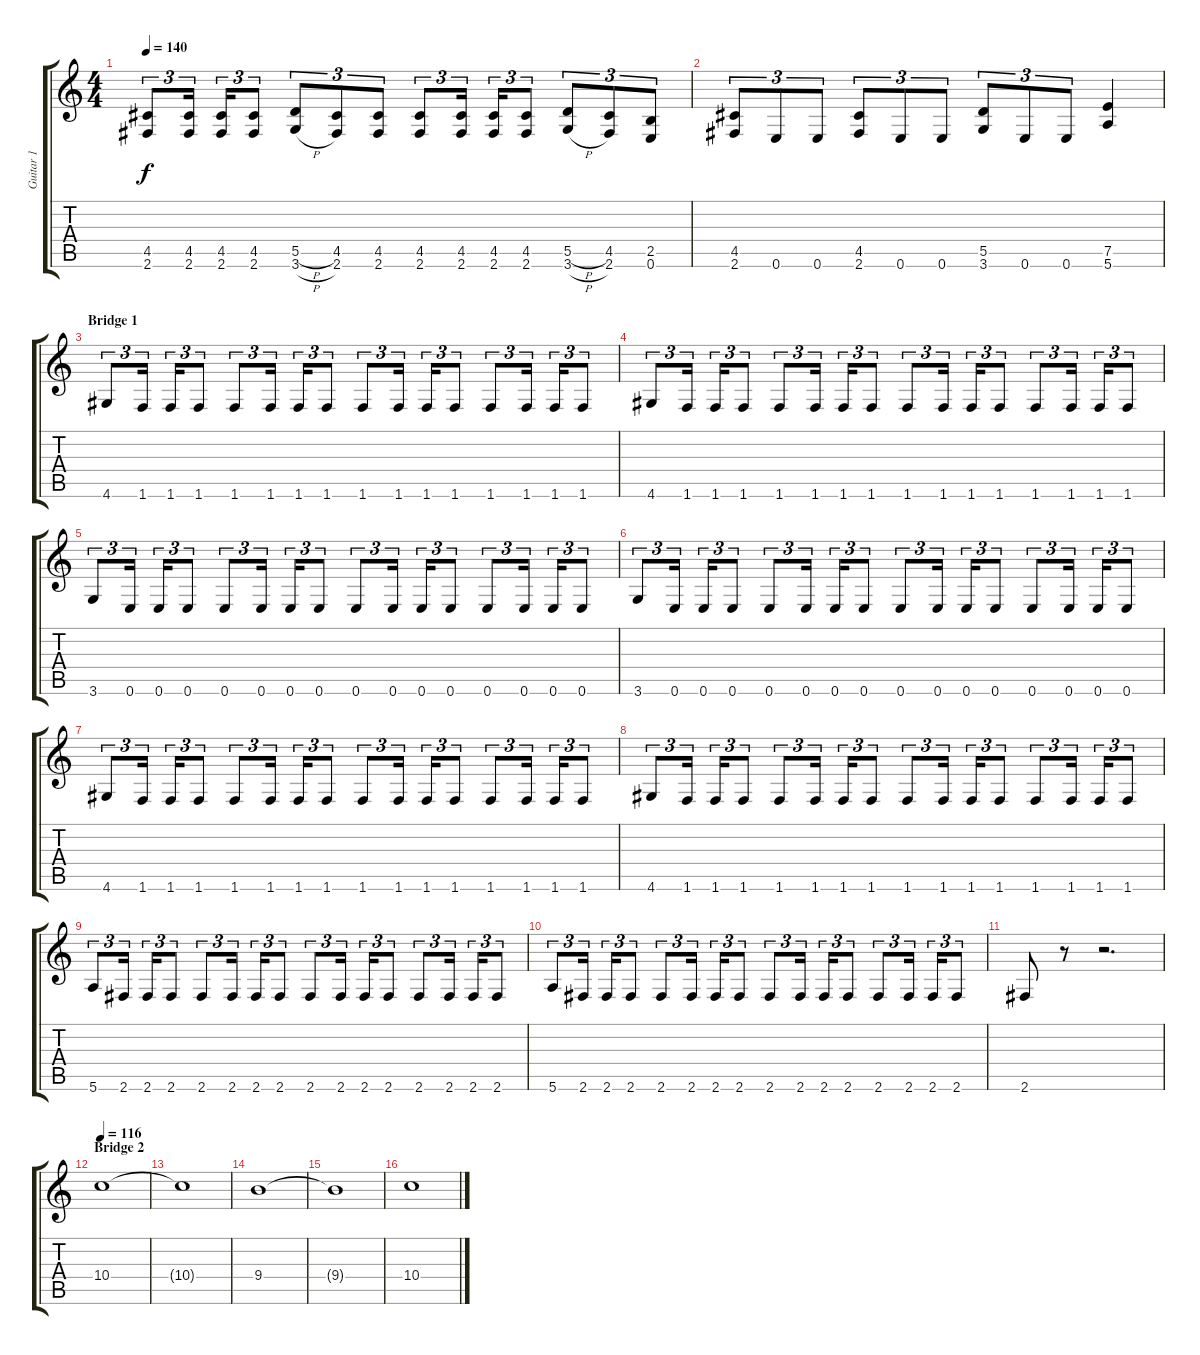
\track ("Guitar 1" "Guitar 1") {instrument distortionguitar}
\staff {score tabs}
\tuning (E4 B3 G3 D3 A2 E2) {hide}
\ts (4 4)
\tempo 140
\clef g2
\ks c
(4.5 2.6).8{tu (3 2) dy f} (4.5 2.6).16{tu (3 2)} (4.5 2.6).16{tu (3 2)} (4.5 2.6).8{tu (3 2)} (5.5{h} 3.6{h}).8{tu (3 2)} (4.5 2.6).8{tu (3 2)} (4.5 2.6).8{tu (3 2)} (4.5 2.6).8{tu (3 2)} (4.5 2.6).16{tu (3 2)} (4.5 2.6).16{tu (3 2)} (4.5 2.6).8{tu (3 2)} (5.5{h} 3.6{h}).8{tu (3 2)} (4.5 2.6).8{tu (3 2)} (2.5 0.6).8{tu (3 2)} |
(4.5 2.6).8{tu (3 2)} 0.6.8{tu (3 2)} 0.6.8{tu (3 2)} (4.5 2.6).8{tu (3 2)} 0.6.8{tu (3 2)} 0.6.8{tu (3 2)} (5.5 3.6).8{tu (3 2)} 0.6.8{tu (3 2)} 0.6.8{tu (3 2)} (7.5 5.6).4 |
\section ("" "Bridge 1")
4.6.8{tu (3 2)} 1.6.16{tu (3 2)} 1.6.16{tu (3 2)} 1.6.8{tu (3 2)} 1.6.8{tu (3 2)} 1.6.16{tu (3 2)} 1.6.16{tu (3 2)} 1.6.8{tu (3 2)} 1.6.8{tu (3 2)} 1.6.16{tu (3 2)} 1.6.16{tu (3 2)} 1.6.8{tu (3 2)} 1.6.8{tu (3 2)} 1.6.16{tu (3 2)} 1.6.16{tu (3 2)} 1.6.8{tu (3 2)} |
4.6.8{tu (3 2)} 1.6.16{tu (3 2)} 1.6.16{tu (3 2)} 1.6.8{tu (3 2)} 1.6.8{tu (3 2)} 1.6.16{tu (3 2)} 1.6.16{tu (3 2)} 1.6.8{tu (3 2)} 1.6.8{tu (3 2)} 1.6.16{tu (3 2)} 1.6.16{tu (3 2)} 1.6.8{tu (3 2)} 1.6.8{tu (3 2)} 1.6.16{tu (3 2)} 1.6.16{tu (3 2)} 1.6.8{tu (3 2)} |
3.6.8{tu (3 2)} 0.6.16{tu (3 2)} 0.6.16{tu (3 2)} 0.6.8{tu (3 2)} 0.6.8{tu (3 2)} 0.6.16{tu (3 2)} 0.6.16{tu (3 2)} 0.6.8{tu (3 2)} 0.6.8{tu (3 2)} 0.6.16{tu (3 2)} 0.6.16{tu (3 2)} 0.6.8{tu (3 2)} 0.6.8{tu (3 2)} 0.6.16{tu (3 2)} 0.6.16{tu (3 2)} 0.6.8{tu (3 2)} |
3.6.8{tu (3 2)} 0.6.16{tu (3 2)} 0.6.16{tu (3 2)} 0.6.8{tu (3 2)} 0.6.8{tu (3 2)} 0.6.16{tu (3 2)} 0.6.16{tu (3 2)} 0.6.8{tu (3 2)} 0.6.8{tu (3 2)} 0.6.16{tu (3 2)} 0.6.16{tu (3 2)} 0.6.8{tu (3 2)} 0.6.8{tu (3 2)} 0.6.16{tu (3 2)} 0.6.16{tu (3 2)} 0.6.8{tu (3 2)} |
4.6.8{tu (3 2)} 1.6.16{tu (3 2)} 1.6.16{tu (3 2)} 1.6.8{tu (3 2)} 1.6.8{tu (3 2)} 1.6.16{tu (3 2)} 1.6.16{tu (3 2)} 1.6.8{tu (3 2)} 1.6.8{tu (3 2)} 1.6.16{tu (3 2)} 1.6.16{tu (3 2)} 1.6.8{tu (3 2)} 1.6.8{tu (3 2)} 1.6.16{tu (3 2)} 1.6.16{tu (3 2)} 1.6.8{tu (3 2)} |
4.6.8{tu (3 2)} 1.6.16{tu (3 2)} 1.6.16{tu (3 2)} 1.6.8{tu (3 2)} 1.6.8{tu (3 2)} 1.6.16{tu (3 2)} 1.6.16{tu (3 2)} 1.6.8{tu (3 2)} 1.6.8{tu (3 2)} 1.6.16{tu (3 2)} 1.6.16{tu (3 2)} 1.6.8{tu (3 2)} 1.6.8{tu (3 2)} 1.6.16{tu (3 2)} 1.6.16{tu (3 2)} 1.6.8{tu (3 2)} |
5.6.8{tu (3 2)} 2.6.16{tu (3 2)} 2.6.16{tu (3 2)} 2.6.8{tu (3 2)} 2.6.8{tu (3 2)} 2.6.16{tu (3 2)} 2.6.16{tu (3 2)} 2.6.8{tu (3 2)} 2.6.8{tu (3 2)} 2.6.16{tu (3 2)} 2.6.16{tu (3 2)} 2.6.8{tu (3 2)} 2.6.8{tu (3 2)} 2.6.16{tu (3 2)} 2.6.16{tu (3 2)} 2.6.8{tu (3 2)} |
5.6.8{tu (3 2)} 2.6.16{tu (3 2)} 2.6.16{tu (3 2)} 2.6.8{tu (3 2)} 2.6.8{tu (3 2)} 2.6.16{tu (3 2)} 2.6.16{tu (3 2)} 2.6.8{tu (3 2)} 2.6.8{tu (3 2)} 2.6.16{tu (3 2)} 2.6.16{tu (3 2)} 2.6.8{tu (3 2)} 2.6.8{tu (3 2)} 2.6.16{tu (3 2)} 2.6.16{tu (3 2)} 2.6.8{tu (3 2)} |
2.6.8 r.8 r.2{d} |
\section ("" "Bridge 2")
\tempo 116
10.4.1 |
10.4{t}.1 |
9.4.1 |
9.4{t}.1 |
10.4.1
